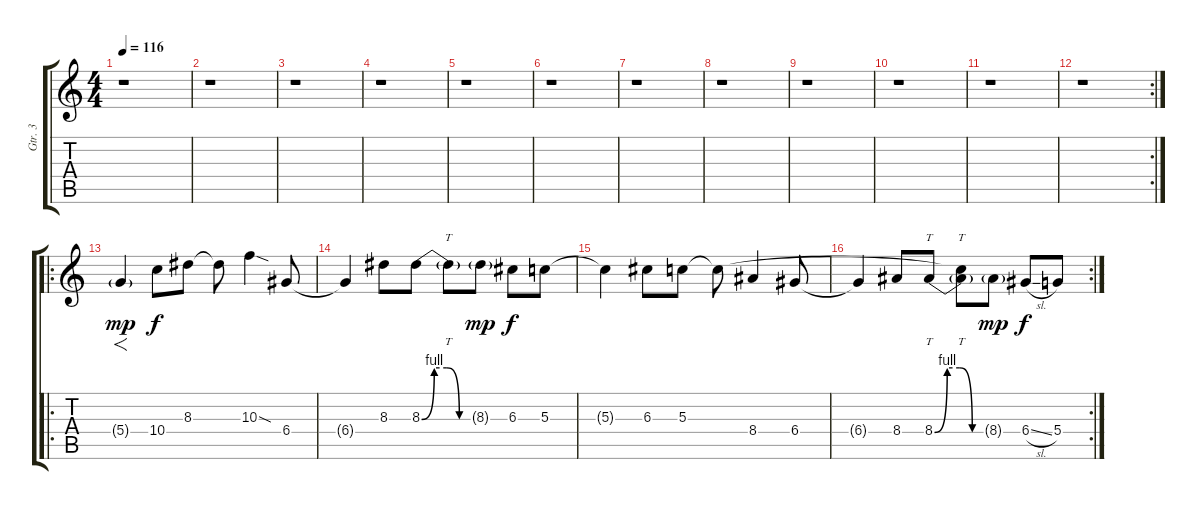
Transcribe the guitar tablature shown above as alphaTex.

\track ("Gtr. 3" "Gtr. 3") {instrument distortionguitar}
\staff {score tabs}
\tuning (E4 B3 G3 D3 A2 E2) {hide}
\ts (4 4)
\tempo 116
\clef g2
\ks c
r.1{dy mp} |
r.1 |
r.1 |
r.1 |
r.1 |
r.1 |
r.1 |
r.1 |
r.1 |
r.1 |
r.1 |
\rc 2
r.1 |
\ro
5.4{g}.4{f} 10.4.8{dy f} 8.3.8 8.3{t}.8 10.3{sod}.4 6.4.8 |
6.4{t}.4 8.3.8 8.3{be (custom 0 0 15 4 30 4 45 0 60 0)}.8 8.3{t}.8{tt} 8.3{g}.8{dy mp} 6.3.8{dy f} 5.3.8 |
5.3{t}.4 6.3.8 5.3.8 5.3{t}.8 8.4.4 6.4.8 |
\rc 2
6.4{t}.4 8.4.8 8.4{be (custom 0 0 15 4 30 4 45 0 60 0)}.8{tt} (5.3{t} 8.4{t}).8{tt} 8.4{g}.8{dy mp} 6.4{sl}.8{dy f} 5.4.8
